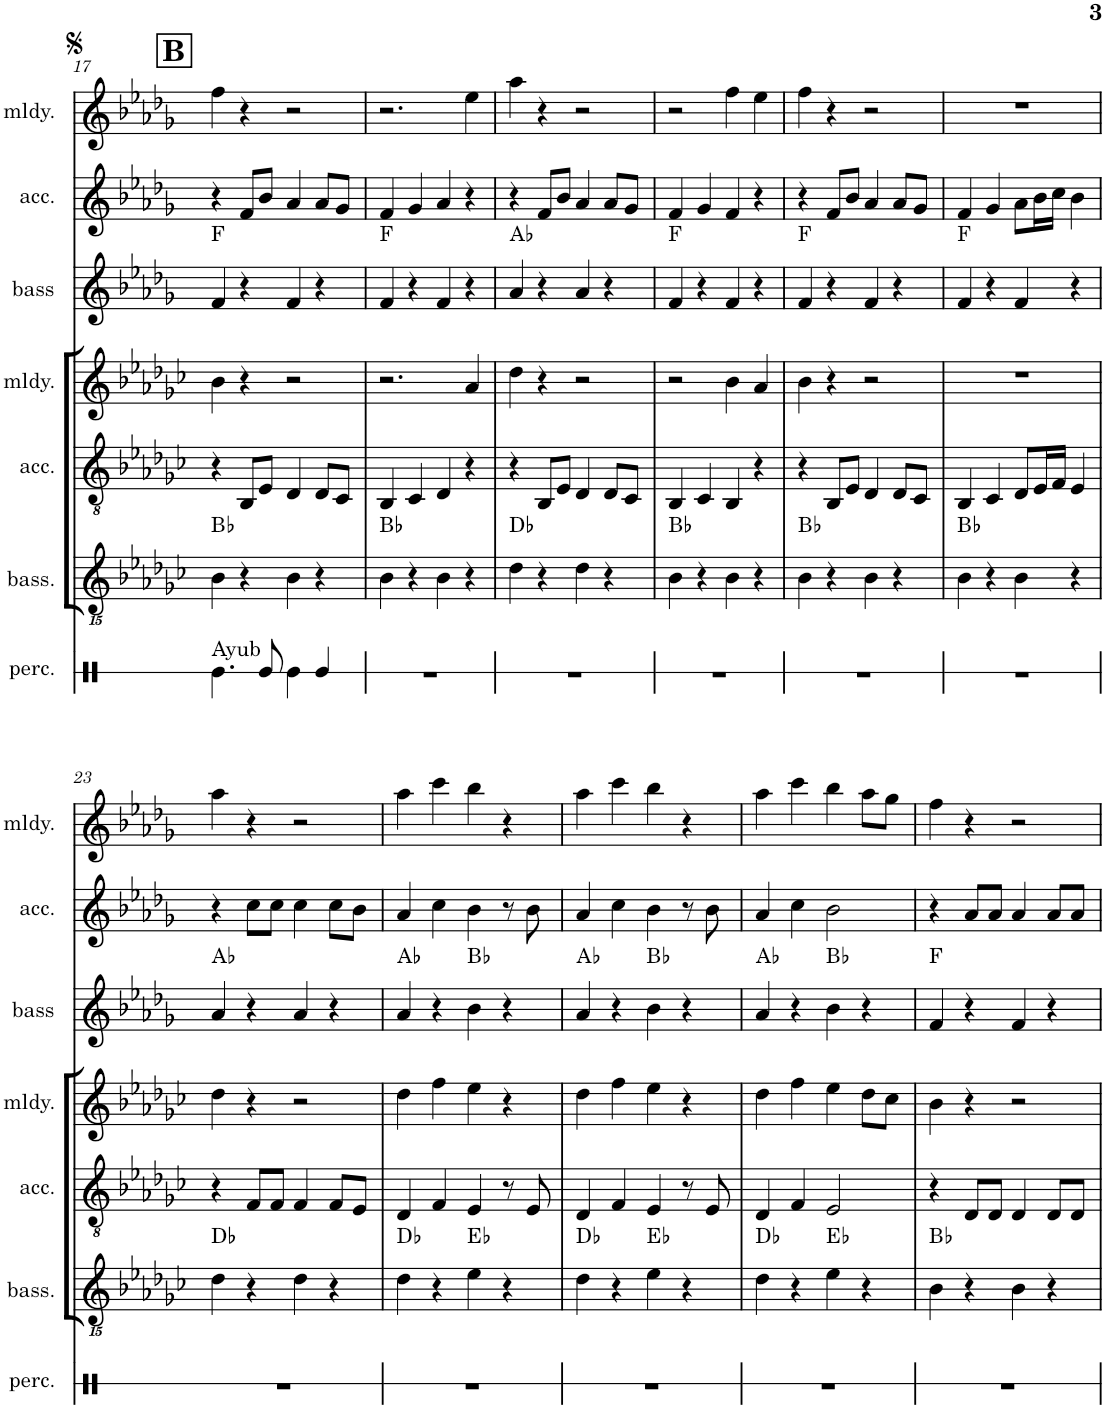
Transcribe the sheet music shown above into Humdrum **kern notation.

**kern	**kern	**harte	**kern	**kern	**kern	**harte	**kern	**kern
*part7	*part6	*part6	*part5	*part4	*part3	*part3	*part2	*part1
*staff7	*staff6	*	*staff5	*staff4	*staff3	*	*staff2	*staff1
*I"Percussion	*I"Bass (C)	*	*I"Accompaniment (C)	*I"Melody (C)	*I"Bass (F)	*	*I"Accompaniment (F)	*I"Melody (F)
*I'perc.	*I'bass.	*	*I'acc.	*I'mldy.	*I'bass	*	*I'acc.	*I'mldy.
!!LO:PB:g=z
*clefX	*clefGvv2	*	*clefGv2	*clefG2	*clefG2	*	*clefG2	*clefG2
*	*	*	*	*Trd1c2	*Trd4c7	*	*Trd4c7	*Trd4c7
*k[]	*k[b-e-a-d-g-c-]	*	*k[b-e-a-d-g-c-]	*k[b-e-a-d-g-c-]	*k[b-e-a-d-g-]	*	*k[b-e-a-d-g-]	*k[b-e-a-d-g-]
*M4/4	*M4/4	*	*M4/4	*M4/4	*M4/4	*	*M4/4	*M4/4
!!LO:REH:place=s1:a:B:cj:fs=14:t=B
=17	=17	=17	=17	=17	=17	=17	=17	=17
!LO:TX:a:t=Ayub	!	!	!	!	!	!	!	!
4.Re\	4BB-\	Bb:maj	4r	4b-\	4f/	F:maj	4r	4ff\
.	4r	.	8BB-/L	4r	4r	.	8f/L	4r
8Re/	.	.	8E-/J	.	.	.	8b-/J	.
4Re\	4BB-\	.	4D-/	2r	4f/	.	4a-/	2r
4Re/	4r	.	8D-/L	.	4r	.	8a-/L	.
.	.	.	8C-/J	.	.	.	8g-/J	.
=18	=18	=18	=18	=18	=18	=18	=18	=18
1r	4BB-\	Bb:maj	4BB-/	2.r	4f/	F:maj	4f/	2.r
.	4r	.	4C-/	.	4r	.	4g-/	.
.	4BB-\	.	4D-/	.	4f/	.	4a-/	.
.	4r	.	4r	4a-/	4r	.	4r	4ee-\
=19	=19	=19	=19	=19	=19	=19	=19	=19
1r	4D-\	Db:maj	4r	4dd-\	4a-/	Ab:maj	4r	4aa-\
.	4r	.	8BB-/L	4r	4r	.	8f/L	4r
.	.	.	8E-/J	.	.	.	8b-/J	.
.	4D-\	.	4D-/	2r	4a-/	.	4a-/	2r
.	4r	.	8D-/L	.	4r	.	8a-/L	.
.	.	.	8C-/J	.	.	.	8g-/J	.
=20	=20	=20	=20	=20	=20	=20	=20	=20
1r	4BB-\	Bb:maj	4BB-/	2r	4f/	F:maj	4f/	2r
.	4r	.	4C-/	.	4r	.	4g-/	.
.	4BB-\	.	4BB-/	4b-\	4f/	.	4f/	4ff\
.	4r	.	4r	4a-/	4r	.	4r	4ee-\
=21	=21	=21	=21	=21	=21	=21	=21	=21
1r	4BB-\	Bb:maj	4r	4b-\	4f/	F:maj	4r	4ff\
.	4r	.	8BB-/L	4r	4r	.	8f/L	4r
.	.	.	8E-/J	.	.	.	8b-/J	.
.	4BB-\	.	4D-/	2r	4f/	.	4a-/	2r
.	4r	.	8D-/L	.	4r	.	8a-/L	.
.	.	.	8C-/J	.	.	.	8g-/J	.
=22	=22	=22	=22	=22	=22	=22	=22	=22
1r	4BB-\	Bb:maj	4BB-/	1r	4f/	F:maj	4f/	1r
.	4r	.	4C-/	.	4r	.	4g-/	.
.	4BB-\	.	8D-/L	.	4f/	.	8a-\L	.
.	.	.	16E-/L	.	.	.	16b-\L	.
.	.	.	16F/JJ	.	.	.	16cc\JJ	.
.	4r	.	4E-/	.	4r	.	4b-\	.
!!LO:LB:g=z
=23	=23	=23	=23	=23	=23	=23	=23	=23
1r	4D-\	Db:maj	4r	4dd-\	4a-/	Ab:maj	4r	4aa-\
.	4r	.	8F/L	4r	4r	.	8cc\L	4r
.	.	.	8F/J	.	.	.	8cc\J	.
.	4D-\	.	4F/	2r	4a-/	.	4cc\	2r
.	4r	.	8F/L	.	4r	.	8cc\L	.
.	.	.	8E-/J	.	.	.	8b-\J	.
=24	=24	=24	=24	=24	=24	=24	=24	=24
1r	4D-\	Db:maj	4D-/	4dd-\	4a-/	Ab:maj	4a-/	4aa-\
.	4r	.	4F/	4ff\	4r	.	4cc\	4ccc\
.	4E-\	Eb:maj	4E-/	4ee-\	4b-\	Bb:maj	4b-\	4bb-\
.	4r	.	8r	4r	4r	.	8r	4r
.	.	.	8E-/	.	.	.	8b-\	.
=25	=25	=25	=25	=25	=25	=25	=25	=25
1r	4D-\	Db:maj	4D-/	4dd-\	4a-/	Ab:maj	4a-/	4aa-\
.	4r	.	4F/	4ff\	4r	.	4cc\	4ccc\
.	4E-\	Eb:maj	4E-/	4ee-\	4b-\	Bb:maj	4b-\	4bb-\
.	4r	.	8r	4r	4r	.	8r	4r
.	.	.	8E-/	.	.	.	8b-\	.
=26	=26	=26	=26	=26	=26	=26	=26	=26
1r	4D-\	Db:maj	4D-/	4dd-\	4a-/	Ab:maj	4a-/	4aa-\
.	4r	.	4F/	4ff\	4r	.	4cc\	4ccc\
.	4E-\	Eb:maj	2E-/	4ee-\	4b-\	Bb:maj	2b-\	4bb-\
.	4r	.	.	8dd-\L	4r	.	.	8aa-\L
.	.	.	.	8cc-\J	.	.	.	8gg-\J
=27	=27	=27	=27	=27	=27	=27	=27	=27
1r	4BB-\	Bb:maj	4r	4b-\	4f/	F:maj	4r	4ff\
.	4r	.	8D-/L	4r	4r	.	8a-/L	4r
.	.	.	8D-/J	.	.	.	8a-/J	.
.	4BB-\	.	4D-/	2r	4f/	.	4a-/	2r
.	4r	.	8D-/L	.	4r	.	8a-/L	.
.	.	.	8D-/J	.	.	.	8a-/J	.
=	=	=	=	=	=	=	=	=
*-	*-	*-	*-	*-	*-	*-	*-	*-
